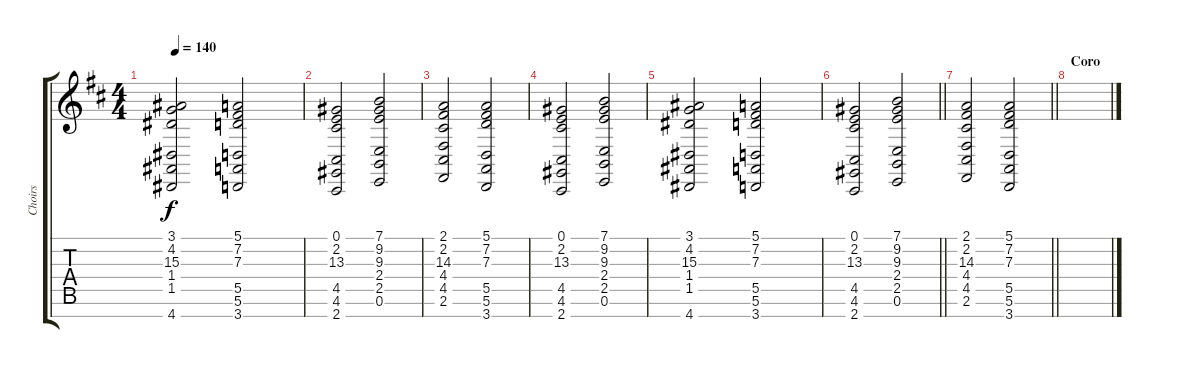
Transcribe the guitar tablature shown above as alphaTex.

\track ("Choirs" "Choirs") {instrument choiraahs}
\staff {score tabs}
\tuning (E4 B3 G3 D3 A2 E2 B1) {hide}
\ts (4 4)
\tempo 140
\clef g2
\ks bminor
(3.1 4.2 15.3 1.4 1.5 4.7).2{dy f} (5.1 7.2 7.3 5.5 5.6 3.7).2 |
(0.1 2.2 13.3 4.5 4.6 2.7).2 (7.1 9.2 9.3 2.4 2.5 0.6).2 |
(2.1 2.2 14.3 4.4 4.5 2.6).2 (5.1 7.2 7.3 5.5 5.6 3.7).2 |
(0.1 2.2 13.3 4.5 4.6 2.7).2 (7.1 9.2 9.3 2.4 2.5 0.6).2 |
(3.1 4.2 15.3 1.4 1.5 4.7).2 (5.1 7.2 7.3 5.5 5.6 3.7).2 |
\barLineRight lightlight
(0.1 2.2 13.3 4.5 4.6 2.7).2 (7.1 9.2 9.3 2.4 2.5 0.6).2 |
\barLineRight lightlight
(2.1 2.2 14.3 4.4 4.5 2.6).2 (5.1 7.2 7.3 5.5 5.6 3.7).2 |
\section ("" "Coro")
